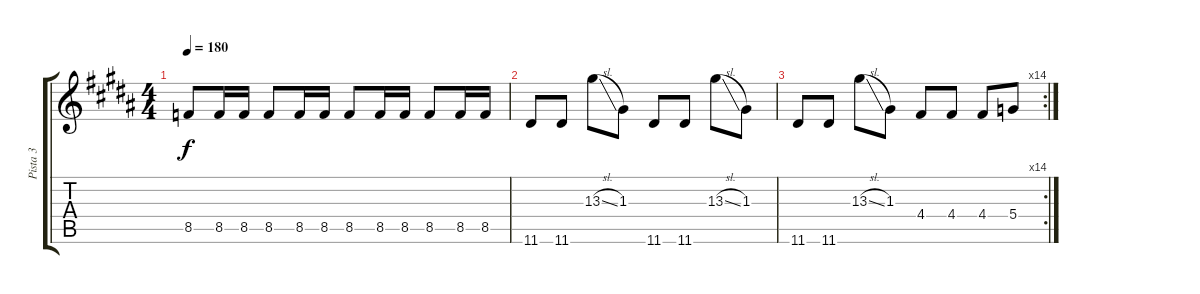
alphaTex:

\track ("Pista 3" "Pista 3") {instrument electricbassfinger}
\staff {score tabs}
\tuning (E4 B3 G3 D3 A2 E2) {hide}
\ts (4 4)
\tempo 180
\clef g2
\ks b
8.5.8{dy f} 8.5.16 8.5.16 8.5.8 8.5.16 8.5.16 8.5.8 8.5.16 8.5.16 8.5.8 8.5.16 8.5.16 |
11.6.8 11.6.8 13.3{sl}.8 1.3.8 11.6.8 11.6.8 13.3{sl}.8 1.3.8 |
\rc 14
11.6.8 11.6.8 13.3{sl}.8 1.3.8 4.4.8 4.4.8 4.4.8 5.4.8
